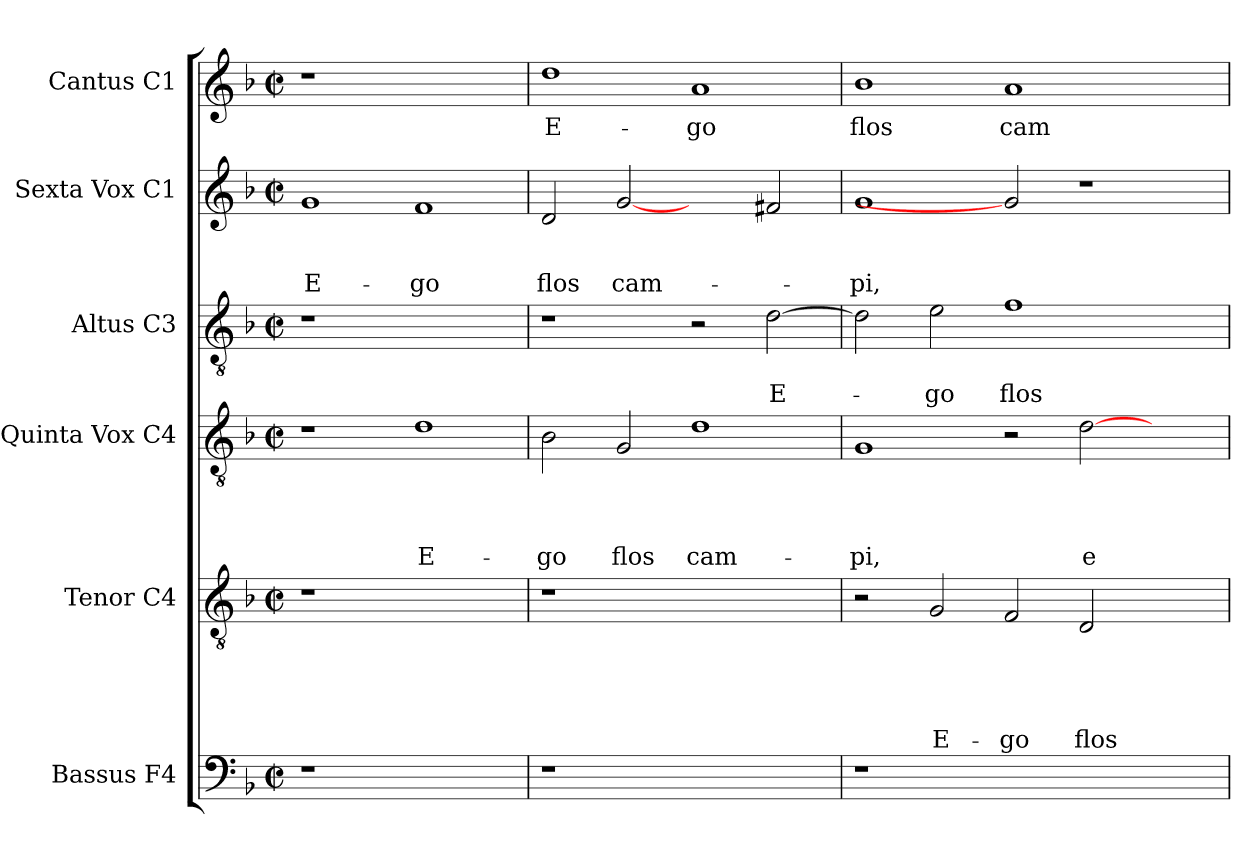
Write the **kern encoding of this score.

**kern	**kern	**text	**text	**text	**text	**text	**kern	**text	**text	**text	**text	**kern	**text	**text	**kern	**text	**text	**text	**kern	**text
*part6	*part5	*part5	*part5	*part5	*part5	*part5	*part4	*part4	*part4	*part4	*part4	*part3	*part3	*part3	*part2	*part2	*part2	*part2	*part1	*part1
*staff6	*staff5	*staff5	*staff5	*staff5	*staff5	*staff5	*staff4	*staff4	*staff4	*staff4	*staff4	*staff3	*staff3	*staff3	*staff2	*staff2	*staff2	*staff2	*staff1	*staff1
*I"Bassus F4	*I"Tenor C4	*	*	*	*	*	*I"Quinta Vox C4	*	*	*	*	*I"Altus C3	*	*	*I"Sexta Vox C1	*	*	*	*I"Cantus C1	*
*I'B	*I'T	*	*	*	*	*	*	*	*	*	*	*I'A	*	*	*	*	*	*	*I'C	*
*clefF4	*clefGv2	*	*	*	*	*	*clefGv2	*	*	*	*	*clefGv2	*	*	*clefG2	*	*	*	*clefG2	*
*k[b-]	*k[b-]	*	*	*	*	*	*k[b-]	*	*	*	*	*k[b-]	*	*	*k[b-]	*	*	*	*k[b-]	*
*F:	*F:	*	*	*	*	*	*F:	*	*	*	*	*F:	*	*	*F:	*	*	*	*F:	*
*M2/2	*M2/2	*	*	*	*	*	*M2/2	*	*	*	*	*M2/2	*	*	*M2/2	*	*	*	*M2/2	*
*met(c|)	*met(c|)	*	*	*	*	*	*met(c|)	*	*	*	*	*met(c|)	*	*	*met(c|)	*	*	*	*met(c|)	*
=1	=1	=1	=1	=1	=1	=1	=1	=1	=1	=1	=1	=1	=1	=1	=1	=1	=1	=1	=1	=1
!	!	!	!	!	!	!	!	!	!	!	!	!	!	!	!	!	!	!LO:LY:b	!	!
1r	1r	.	.	.	.	.	1r	.	.	.	.	1r	.	.	1g	.	.	E-	1r	.
!	!	!	!	!	!	!	!	!	!	!	!LO:LY:b	!	!	!	!	!	!	!LO:LY:b	!	!
1ryy	1ryy	.	.	.	.	.	1d	.	.	.	E-	1ryy	.	.	1f	.	.	-go	1ryy	.
=2	=2	=2	=2	=2	=2	=2	=2	=2	=2	=2	=2	=2	=2	=2	=2	=2	=2	=2	=2	=2
!	!	!	!	!	!	!	!	!	!	!	!LO:LY:b	!	!	!	!	!	!	!LO:LY:b	!	!LO:LY:b
1r	1r	.	.	.	.	.	2B-\	.	.	.	-go	1r	.	.	2d/	.	.	flos	1dd	E-
!	!	!	!	!	!	!	!	!	!	!	!LO:LY:b	!	!	!	!	!	!	!LO:LY:b	!	!
.	.	.	.	.	.	.	2G/	.	.	.	flos	.	.	.	[2g	.	.	cam-	.	.
!	!	!	!	!	!	!	!	!	!	!	!LO:LY:b	!	!	!	!	!	!	!	!	!LO:LY:b
1ryy	1ryy	.	.	.	.	.	1d	.	.	.	cam-	2r	.	.	2ryy	.	.	.	1a	-go
!	!	!	!	!	!	!	!	!	!	!	!	!	!	!LO:LY:b	!	!	!	!	!	!
.	.	.	.	.	.	.	.	.	.	.	.	[2d\	.	E-	2f#X/	.	.	.	.	.
=3	=3	=3	=3	=3	=3	=3	=3	=3	=3	=3	=3	=3	=3	=3	=3	=3	=3	=3	=3	=3
!	!	!	!	!	!	!	!	!	!	!	!LO:LY:b	!	!	!	!	!	!	!LO:LY:b	!	!LO:LY:b
1r	2r	.	.	.	.	.	1G	.	.	.	-pi,	2d\]	.	.	1g	.	.	-pi,	1b-	flos
!	!	!	!	!	!	!LO:LY:b	!	!	!	!	!	!	!	!LO:LY:b	!	!	!	!	!	!
.	2G/	.	.	.	.	E-	.	.	.	.	.	2e\	.	-go	.	.	.	.	.	.
!	!	!	!	!	!	!LO:LY:b	!	!	!	!	!	!	!	!LO:LY:b	!	!	!	!	!	!LO:LY:b
1.ryy	2F/	.	.	.	.	-go	2r	.	.	.	.	1f	.	flos	2g]	.	.	.	1a	cam-
!	!	!	!	!	!	!LO:LY:b	!	!	!	!	!LO:LY:b	!	!	!	!	!	!	!	!	!
.	2D/	.	.	.	.	flos	[2d\	.	.	.	e-	.	.	.	1r	.	.	.	.	.
.	2ryy	.	.	.	.	.	2ryy	.	.	.	.	2ryy	.	.	.	.	.	.	2ryy	.
=	=	=	=	=	=	=	=	=	=	=	=	=	=	=	=	=	=	=	=	=
*-	*-	*-	*-	*-	*-	*-	*-	*-	*-	*-	*-	*-	*-	*-	*-	*-	*-	*-	*-	*-
